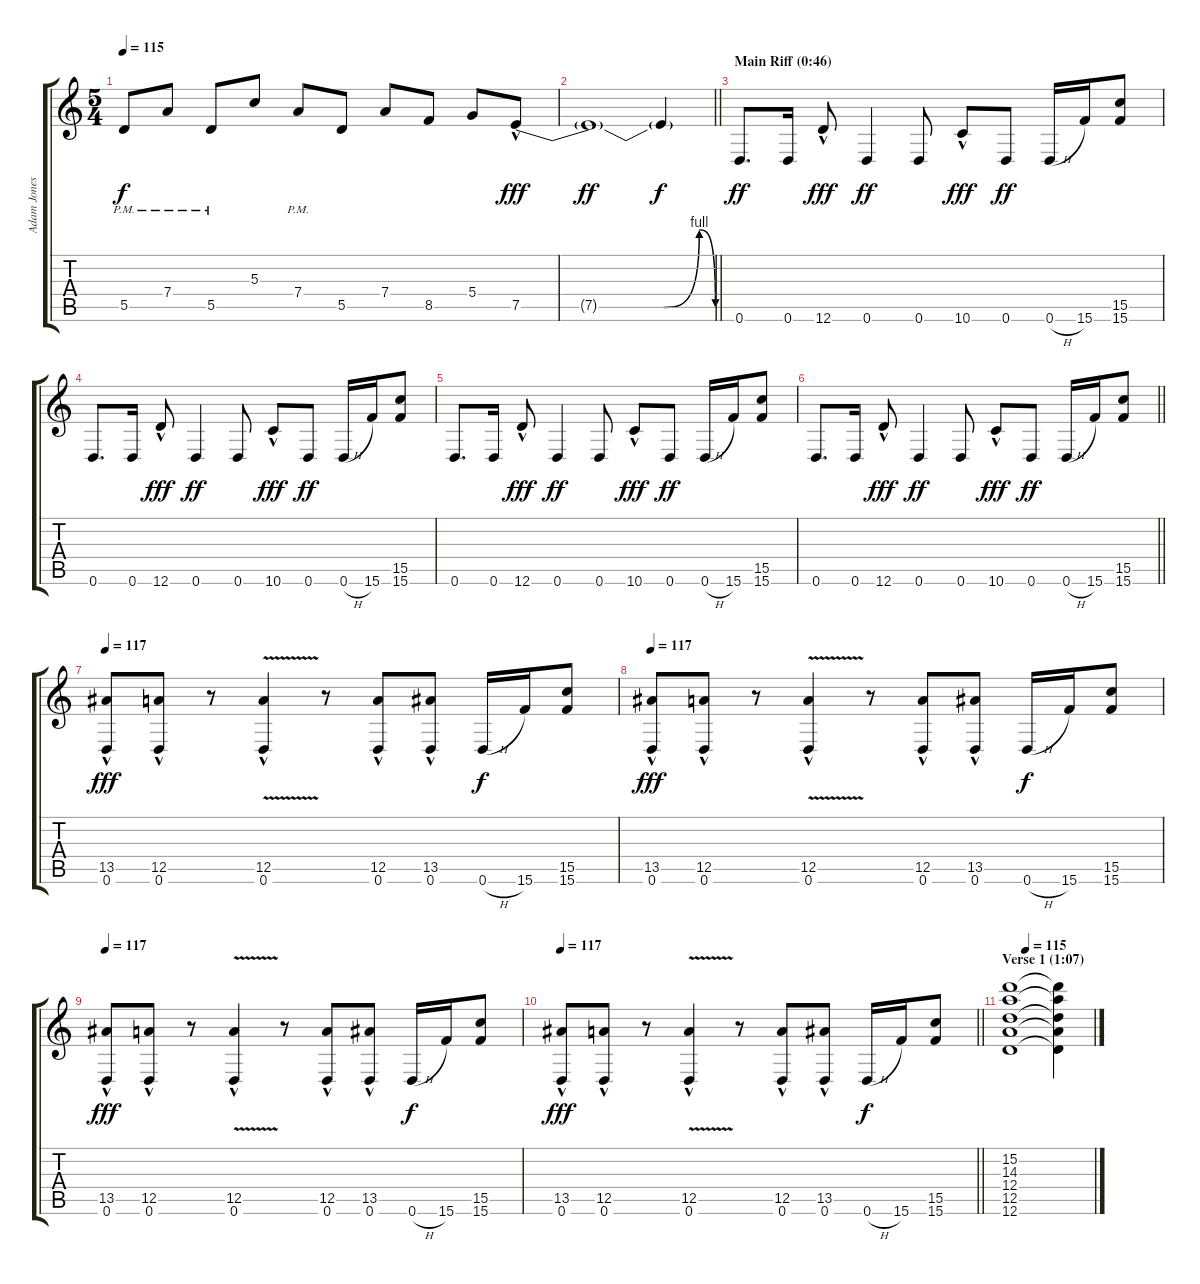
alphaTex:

\track ("Adam Jones" "Adam Jones") {instrument distortionguitar}
\staff {score tabs}
\tuning (E4 B3 G3 D3 A2 D2) {hide}
\ts (5 4)
\tempo 115
\clef g2
\ks c
5.5{pm}.8{dy f} 7.4{pm}.8 5.5{pm}.8 5.3.8 7.4{pm}.8 5.5.8 7.4.8 8.5.8 5.4.8 7.5{be (custom 0 0 15 0 31 0 44 0 55 4 60 0) hac}.8{dy fff} |
\barLineRight lightlight
7.5{t}.1{dy ff} 7.5{t}.4{dy f} |
\section ("" "Main Riff (0:46)")
0.6.8{d dy ff volume 16} 0.6.16 12.6{hac}.8{dy fff} 0.6.4{dy ff} 0.6.8 10.6{hac}.8{dy fff} 0.6.8{dy ff} 0.6{h}.16 15.6.16 (15.5 15.6).8 |
0.6.8{d} 0.6.16 12.6{hac}.8{dy fff} 0.6.4{dy ff} 0.6.8 10.6{hac}.8{dy fff} 0.6.8{dy ff} 0.6{h}.16 15.6.16 (15.5 15.6).8 |
0.6.8{d} 0.6.16 12.6{hac}.8{dy fff} 0.6.4{dy ff} 0.6.8 10.6{hac}.8{dy fff} 0.6.8{dy ff} 0.6{h}.16 15.6.16 (15.5 15.6).8 |
\barLineRight lightlight
0.6.8{d} 0.6.16 12.6{hac}.8{dy fff} 0.6.4{dy ff} 0.6.8 10.6{hac}.8{dy fff} 0.6.8{dy ff} 0.6{h}.16 15.6.16 (15.5 15.6).8 |
\tempo 117
(13.5{hac} 0.6).8{dy fff} (12.5{hac} 0.6).8 r.8 (12.5{v hac} 0.6).4 r.8 (12.5{hac} 0.6).8 (13.5{hac} 0.6).8 0.6{h}.16{dy f} 15.6.16 (15.5 15.6).8 |
\tempo 117
(13.5{hac} 0.6).8{dy fff} (12.5{hac} 0.6).8 r.8 (12.5{v hac} 0.6).4 r.8 (12.5{hac} 0.6).8 (13.5{hac} 0.6).8 0.6{h}.16{dy f} 15.6.16 (15.5 15.6).8 |
\tempo 117
(13.5{hac} 0.6).8{dy fff} (12.5{hac} 0.6).8 r.8 (12.5{v hac} 0.6).4 r.8 (12.5{hac} 0.6).8 (13.5{hac} 0.6).8 0.6{h}.16{dy f} 15.6.16 (15.5 15.6).8 |
\tempo 117
\barLineRight lightlight
(13.5{hac} 0.6).8{dy fff} (12.5{hac} 0.6).8 r.8 (12.5{v hac} 0.6).4 r.8 (12.5{hac} 0.6).8 (13.5{hac} 0.6).8 0.6{h}.16{dy f} 15.6.16 (15.5 15.6).8 |
\section ("" "Verse 1 (1:07)")
\tempo (115 0.2)
(15.2 14.3 12.4 12.5 12.6).1{volume 8} (15.2{t} 14.3{t} 12.4{t} 12.5{t} 12.6{t}).4
